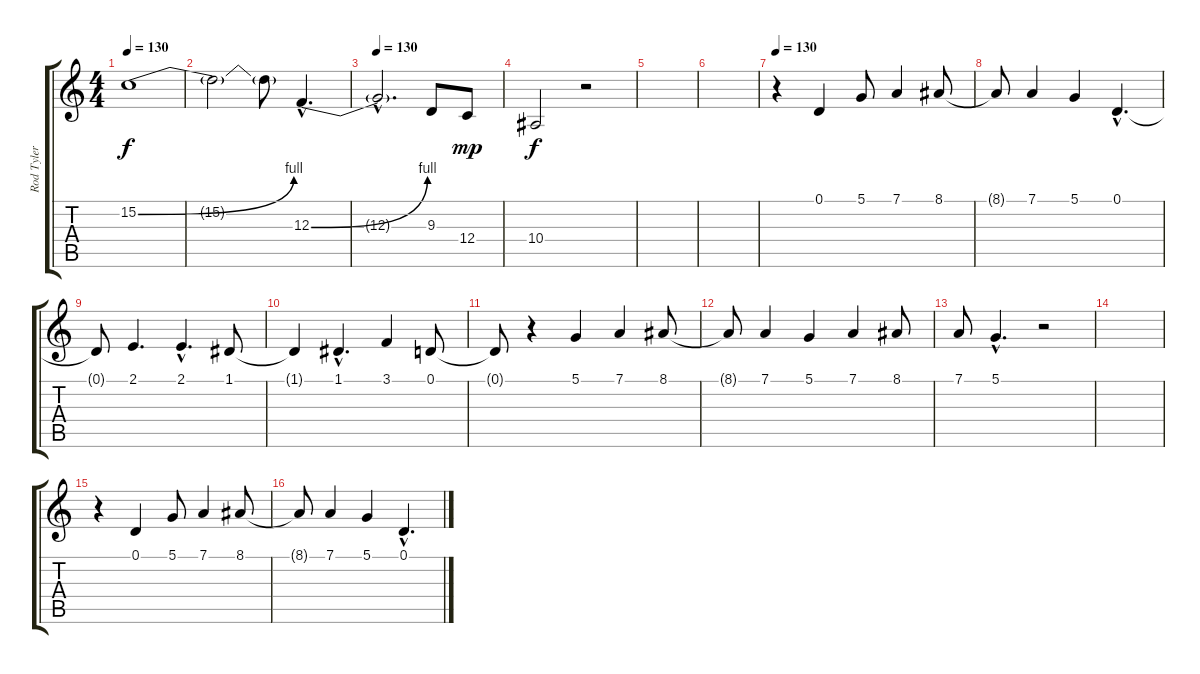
\track ("Rod Tyler - Vocals" "Rod Tyler ") {instrument flute}
\staff {score tabs}
\tuning (D4 A3 F3 C3 G2 D2) {hide}
\ts (4 4)
\tempo 130
\clef g2
\ks c
15.2{be (bend 0 0 60 4)}.1{dy f} |
15.2{t}.2 15.2{t}.8 12.3{be (bend 0 0 60 4) hac}.4{d} |
\tempo 130
12.3{hac t}.2{d} 9.3.8 12.4.8{dy mp} |
10.4.2{dy f} r.2 |
|
|
\tempo 130
r.4 0.1.4 5.1.8 7.1.4 8.1.8 |
8.1{t}.8 7.1.4 5.1.4 0.1{hac}.4{d} |
0.1{t}.8 2.1.4{d} 2.1{hac}.4{d} 1.1.8 |
1.1{t}.4 1.1{hac}.4{d} 3.1.4 0.1.8 |
0.1{t}.8 r.4 5.1.4 7.1.4 8.1.8 |
8.1{t}.8 7.1.4 5.1.4 7.1.4 8.1.8 |
7.1.8 5.1{hac}.4{d} r.2 |
|
r.4 0.1.4 5.1.8 7.1.4 8.1.8 |
8.1{t}.8 7.1.4 5.1.4 0.1{hac}.4{d}
